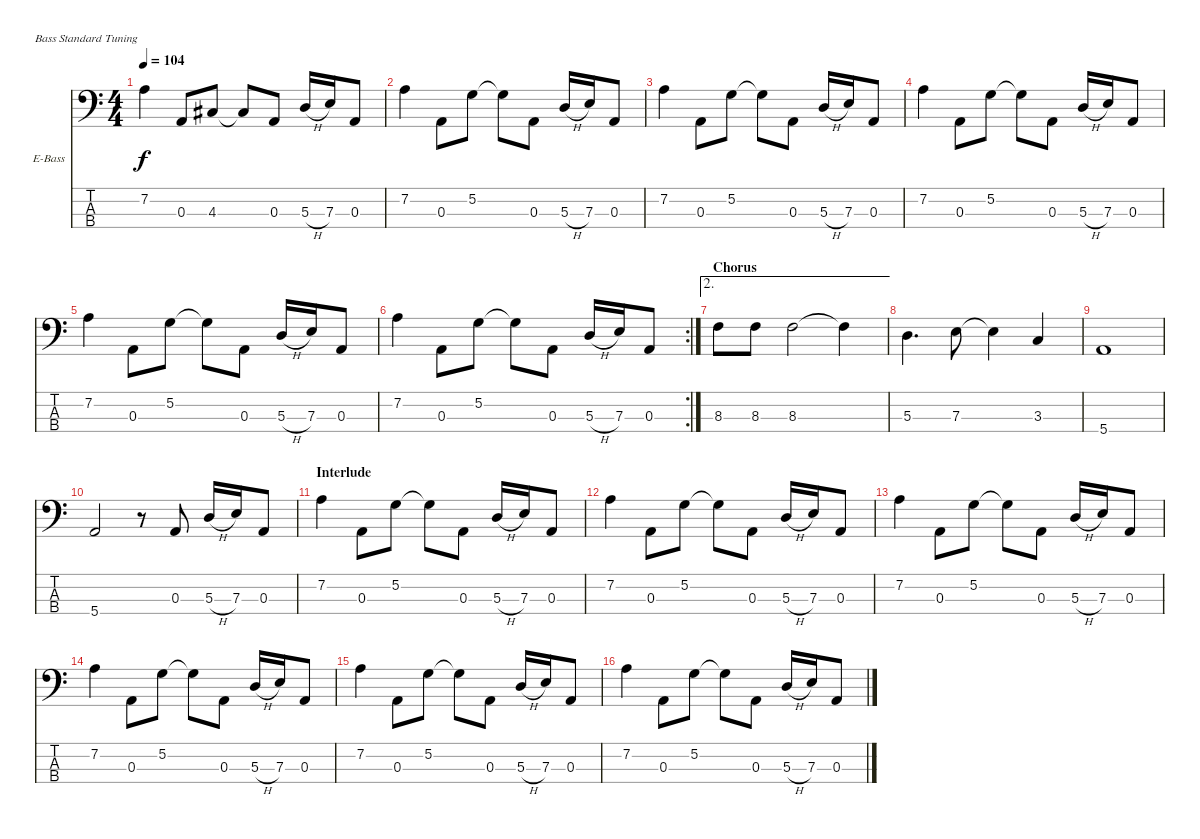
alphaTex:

\defaultSystemsLayout 4
\bracketExtendMode nobrackets
\firstSystemTrackNameOrientation horizontal
\otherSystemsTrackNameOrientation horizontal
\track ("Jeff Ament" "E-Bass") {instrument electricbassfinger}
\staff {score tabs}
\tuning (G2 D2 A1 E1)
\ts (4 4)
\tempo 104
\clef f4
\ks c
7.2.4{dy f} 0.3.8 4.3.8 4.3{t}.8 0.3.8 5.3{h}.16 7.3.16 0.3.8 |
7.2.4 0.3.8 5.2.8 5.2{t}.8 0.3.8 5.3{h}.16 7.3.16 0.3.8 |
7.2.4 0.3.8 5.2.8 5.2{t}.8 0.3.8 5.3{h}.16 7.3.16 0.3.8 |
7.2.4 0.3.8 5.2.8 5.2{t}.8 0.3.8 5.3{h}.16 7.3.16 0.3.8 |
7.2.4 0.3.8 5.2.8 5.2{t}.8 0.3.8 5.3{h}.16 7.3.16 0.3.8 |
\rc 2
7.2.4 0.3.8 5.2.8 5.2{t}.8 0.3.8 5.3{h}.16 7.3.16 0.3.8 |
\ae 2
\section ("" "Chorus")
8.3.8 8.3.8 8.3.2 8.3{t}.4 |
5.3.4{d} 7.3.8 7.3{t}.4 3.3.4 |
5.4.1 |
5.4.2 r.8 0.3.8 5.3{h}.16 7.3.16 0.3.8 |
\section ("" "Interlude")
7.2.4 0.3.8 5.2.8 5.2{t}.8 0.3.8 5.3{h}.16 7.3.16 0.3.8 |
7.2.4 0.3.8 5.2.8 5.2{t}.8 0.3.8 5.3{h}.16 7.3.16 0.3.8 |
7.2.4 0.3.8 5.2.8 5.2{t}.8 0.3.8 5.3{h}.16 7.3.16 0.3.8 |
7.2.4 0.3.8 5.2.8 5.2{t}.8 0.3.8 5.3{h}.16 7.3.16 0.3.8 |
7.2.4 0.3.8 5.2.8 5.2{t}.8 0.3.8 5.3{h}.16 7.3.16 0.3.8 |
7.2.4 0.3.8 5.2.8 5.2{t}.8 0.3.8 5.3{h}.16 7.3.16 0.3.8
